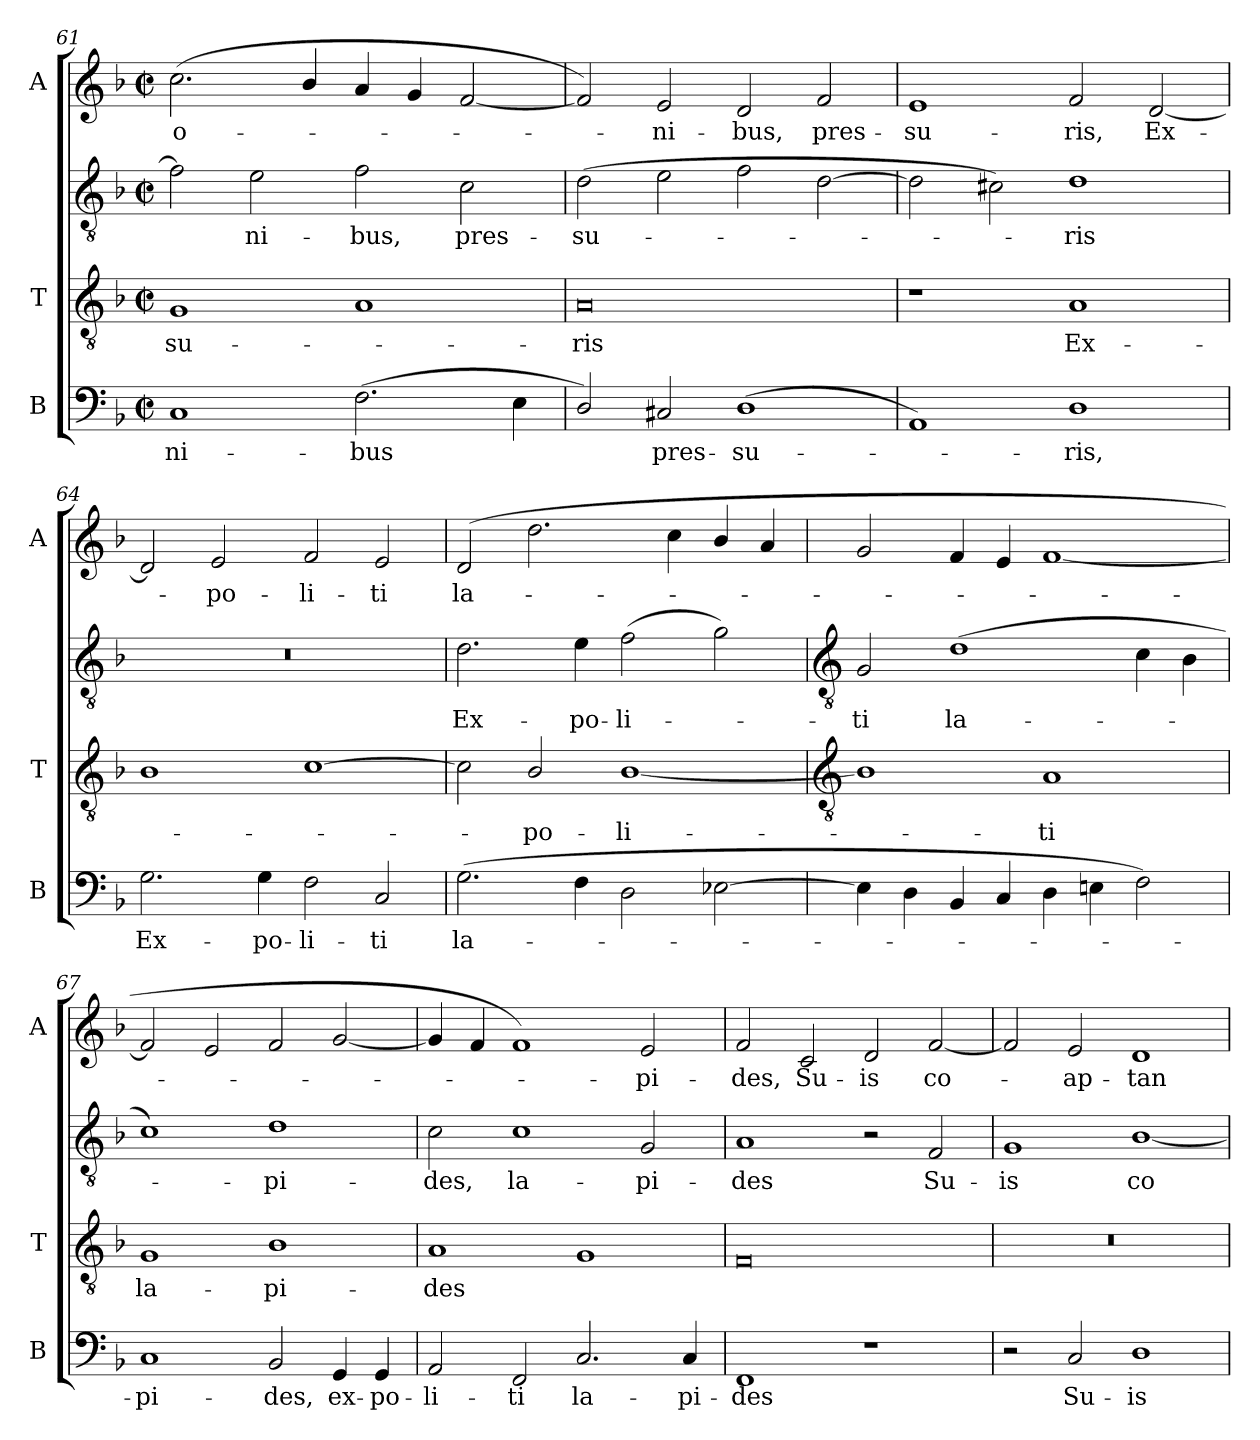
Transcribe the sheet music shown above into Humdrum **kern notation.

**kern	**text	**kern	**text	**kern	**text	**kern	**text
*part3	*part3	*part2	*part2	*part2	*part2	*part1	*part1
*staff4	*staff4	*staff3	*staff3	*staff2	*staff2	*staff1	*staff1
*I"B	*	*I"T	*	*	*	*I"A	*
*I'B	*	*I'T	*	*	*	*I'A	*
*clefF4	*	*clefGv2	*	*clefGv2	*	*clefG2	*
*k[b-]	*	*k[b-]	*	*k[b-]	*	*k[b-]	*
*F:	*	*F:	*	*F:	*	*F:	*
*M4/2	*	*M4/2	*	*M4/2	*	*M4/2	*
*met(c|)	*	*met(c|)	*	*met(c|)	*	*met(c|)	*
=61	=61	=61	=61	=61	=61	=61	=61
!	!LO:LY:b	!	!LO:LY:b	!	!	!	!LO:LY:b
1C	-ni-	1G	-su-	2f]	.	(<2.cc	-o-
!	!	!	!	!	!LO:LY:b	!	!
.	.	.	.	2e	-ni-	.	.
.	.	.	.	.	.	4b-/	.
!	!LO:LY:b	!	!	!	!LO:LY:b	!	!
(>2.F	-bus	1A	.	2f	-bus,	4a	.
.	.	.	.	.	.	4g	.
!	!	!	!	!	!LO:LY:b	!	!
.	.	.	.	2c	pres-	[2f	.
4E	.	.	.	.	.	.	.
=62	=62	=62	=62	=62	=62	=62	=62
!	!	!	!LO:LY:b	!	!LO:LY:b	!	!
2D/)	.	0A	ris	(>2d	su-	2f])	.
!	!LO:LY:b	!	!	!	!	!	!LO:LY:b
2C#X	pres-	.	.	2e	.	2e	ni-
!	!LO:LY:b	!	!	!	!	!	!LO:LY:b
(<1D	-su-	.	.	2f	.	2d	-bus,
!	!	!	!	!	!	!	!LO:LY:b
.	.	.	.	[2d	.	2f	pres-
=63	=63	=63	=63	=63	=63	=63	=63
!	!	!	!	!	!	!	!LO:LY:b
1AA)	.	1r	.	2d]	.	1e	-su-
.	.	.	.	2c#X)	.	.	.
!	!LO:LY:b	!	!LO:LY:b	!	!LO:LY:b	!	!LO:LY:b
1D	ris,	1A	Ex-	1d	ris	2f	-ris,
!	!	!	!	!	!	!	!LO:LY:b
.	.	.	.	.	.	[2d	Ex-
=64	=64	=64	=64	=64	=64	=64	=64
!	!LO:LY:b	!	!	!	!	!	!
2.G	Ex-	1B-	.	0r	.	2d]	.
!	!	!	!	!	!	!	!LO:LY:b
.	.	.	.	.	.	2e	po-
!	!LO:LY:b	!	!	!	!	!	!
4G	-po-	.	.	.	.	.	.
!	!LO:LY:b	!	!	!	!	!	!LO:LY:b
2F	-li-	[1c	.	.	.	2f	-li-
!	!LO:LY:b	!	!	!	!	!	!LO:LY:b
2C	-ti	.	.	.	.	2e	-ti
=65	=65	=65	=65	=65	=65	=65	=65
!	!LO:LY:b	!	!	!	!LO:LY:b	!	!LO:LY:b
(>2.G	la-	2c]	.	2.d	Ex-	(<2d	la-
!	!	!	!LO:LY:b	!	!	!	!
.	.	2B-/	po-	.	.	2.dd	.
!	!	!	!	!	!LO:LY:b	!	!
4F	.	.	.	4e	-po-	.	.
!	!	!	!LO:LY:b	!	!LO:LY:b	!	!
2D	.	[1B-/	-li-	(>2f	-li-	.	.
.	.	.	.	.	.	4cc	.
[2E-X	.	.	.	2g)	.	4b-/	.
.	.	.	.	.	.	4a	.
!!LO:LB:g=z
=66	=66	=66	=66	=66	=66	=66	=66
*	*	*clefGv2	*	*clefGv2	*	*	*
!	!	!	!	!	!LO:LY:b	!	!
4E-]	.	1B-/]	.	2G	ti	2g	.
4D	.	.	.	.	.	.	.
!	!	!	!	!	!LO:LY:b	!	!
4BB-	.	.	.	(>1d	la-	4f	.
4C	.	.	.	.	.	4e	.
!	!	!	!LO:LY:b	!	!	!	!
4D	.	1A	ti	.	.	[1f	.
4En	.	.	.	.	.	.	.
2F)	.	.	.	4c	.	.	.
.	.	.	.	4B-	.	.	.
=67	=67	=67	=67	=67	=67	=67	=67
!	!LO:LY:b	!	!LO:LY:b	!	!	!	!
1C	pi-	1G	-la-	1c)	.	2f]	.
.	.	.	.	.	.	2e	.
!	!LO:LY:b	!	!LO:LY:b	!	!LO:LY:b	!	!
2BB-	-des,	1B-	-pi-	1d	pi-	2f	.
!	!LO:LY:b	!	!	!	!	!	!
4GG	ex-	.	.	.	.	[2g	.
!	!LO:LY:b	!	!	!	!	!	!
4GG	-po-	.	.	.	.	.	.
=68	=68	=68	=68	=68	=68	=68	=68
!	!LO:LY:b	!	!LO:LY:b	!	!LO:LY:b	!	!
2AA	-li-	1A	-des	2c	-des,	4g]	.
.	.	.	.	.	.	4f	.
!	!LO:LY:b	!	!	!	!LO:LY:b	!	!
2FF	-ti	.	.	1c	la-	1f)	.
!	!LO:LY:b	!	!	!	!	!	!
2.C	la-	1G	.	.	.	.	.
!	!	!	!	!	!LO:LY:b	!	!LO:LY:b
.	.	.	.	2G	-pi-	2e	pi-
!	!LO:LY:b	!	!	!	!	!	!
4C	-pi-	.	.	.	.	.	.
=69	=69	=69	=69	=69	=69	=69	=69
!	!LO:LY:b	!	!	!	!LO:LY:b	!	!LO:LY:b
1FF	-des	0F	.	1A	des	2f	-des,
!	!	!	!	!	!	!	!LO:LY:b
.	.	.	.	.	.	2c	Su-
!	!	!	!	!	!	!	!LO:LY:b
1r	.	.	.	2r	.	2d	-is
!	!	!	!	!	!LO:LY:b	!	!LO:LY:b
.	.	.	.	2F	Su-	[2f	co-
=70	=70	=70	=70	=70	=70	=70	=70
!	!	!	!	!	!LO:LY:b	!	!
2r	.	0r	.	1G	-is	2f]	.
!	!LO:LY:b	!	!	!	!	!	!LO:LY:b
2C	Su-	.	.	.	.	2e	ap-
!	!LO:LY:b	!	!	!	!LO:LY:b	!	!LO:LY:b
1D	-is	.	.	[1B-/	co-	1d	-tan-
=	=	=	=	=	=	=	=
*-	*-	*-	*-	*-	*-	*-	*-
